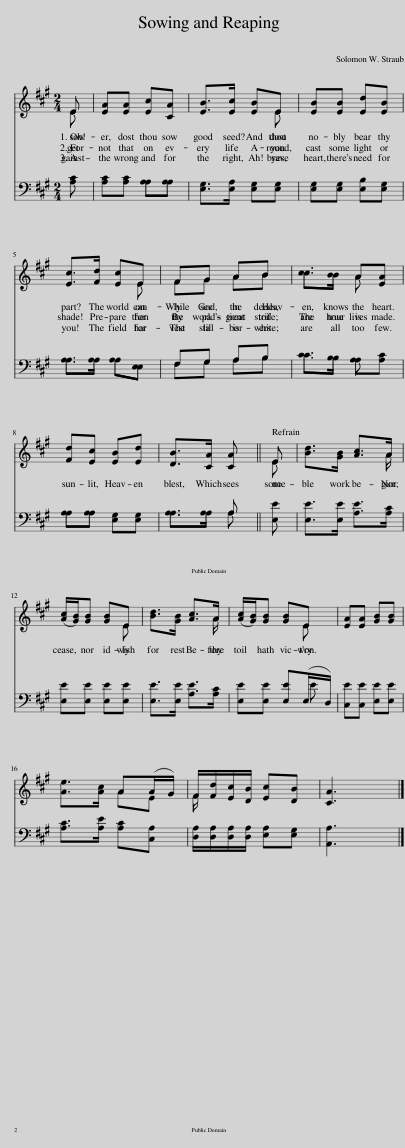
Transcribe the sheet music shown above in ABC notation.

X:1
%%score ( 1 2 ) ( 3 4 )
L:1/8
M:2/4
I:linebreak $
K:A
V:1 treble
V:2 treble
V:3 bass
V:4 bass
V:1
 E | [EA][EA] [Ec][CA] | [EB]>[Ec] [EB]E | [EB][EB] [Ed][EB] |$ [Ec]>[Fd] [Ec]E | %5
 FG AB | c>B A[EA] |$ [Fd][Ec] [EB][Ed] | [DB]>[CA] [CA] || E | %10
 [Bd]>[GB] [Ac]>A |$ ([Ac]/[GB]/)[GB] [GB]E | [Bd]>[GB] [Ac]>A | ([Ac]/[GB]/)[GB] [GB]E | [EA][EA] [GB][GB] |$ %15
 [Ae]>[Ac] A(A/G/) | F/[Fd]/[Ec]/[DB]/ [Ec][DB] | [CA]3 |] %18
V:2
 E | x4 | x3 E | x4 |$ x3 E | %5
 FG AB | c>B A x |$ x4 | x3 || E | %10
 x7/2 A/ |$ x3 E | x7/2 A/ | x3 E | x4 |$ %15
 x2 AE | F/ x7/2 | x3 |] %18
V:3
 [A,C] | [A,C][A,C] A,A, | [E,G,]>[E,A,] [E,G,][E,G,] | [E,G,][E,G,] [E,B,][E,G,] |$ A,>A, A,E, | %5
 F,G, A,B, | C>B, A,[A,C] |$ A,A, [E,G,][E,G,] | A,>A, A, || [E,E] | %10
 [E,E]>[E,E] [A,E]>[A,C] |$ [E,E][E,E] [E,E][E,E] | [E,E]>[E,E] [A,E]>[A,C] | [E,E][E,E] [E,E](E,/D,/) | [C,E][C,E] [E,E][E,E] |$ %15
 [A,C]>[A,E] [A,C][C,A,] | [D,A,]/[D,A,]/[D,A,]/[D,A,]/ [E,A,][E,G,] | [A,,A,]3 |] %18
V:4
 x | x2 A,A, | x4 | x4 |$ A,>A, A,E, | %5
 F,G, A,B, | C>B, A, x |$ A,A, x2 | A,>A, A, || x | %10
 x4 |$ x4 | x4 | x3 E | x4 |$ %15
 x4 | x4 | x3 |] %18
